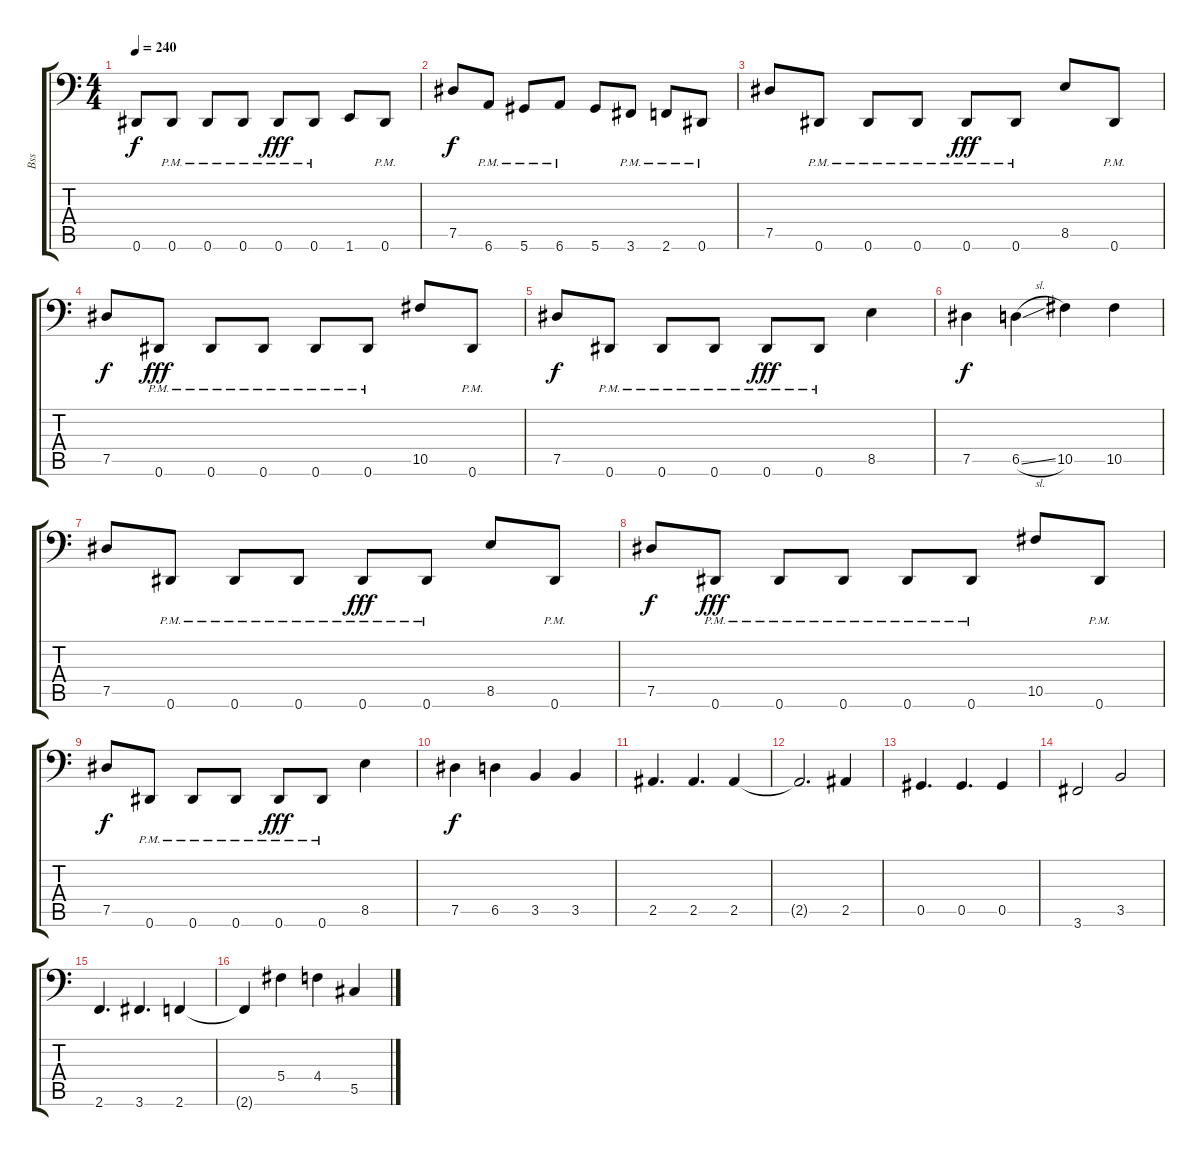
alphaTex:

\track ("Bss" "Bss") {instrument electricbasspick}
\staff {score tabs}
\tuning (Eb3 Bb2 Gb2 Db2 Ab1 Eb1) {hide}
\ts (4 4)
\tempo 240
\clef f4
\ks c
0.6.8{dy f} 0.6{pm}.8 0.6{pm}.8 0.6{pm}.8 0.6{pm}.8{dy fff} 0.6{pm}.8 1.6.8 0.6{pm}.8 |
7.5.8{dy f} 6.6{pm}.8 5.6{pm}.8 6.6{pm}.8 5.6.8 3.6{pm}.8 2.6{pm}.8 0.6{pm}.8 |
7.5.8 0.6{pm}.8 0.6{pm}.8 0.6{pm}.8 0.6{pm}.8{dy fff} 0.6{pm}.8 8.5.8 0.6{pm}.8 |
7.5.8{dy f} 0.6{pm}.8{dy fff} 0.6{pm}.8 0.6{pm}.8 0.6{pm}.8 0.6{pm}.8 10.5.8 0.6{pm}.8 |
7.5.8{dy f} 0.6{pm}.8 0.6{pm}.8 0.6{pm}.8 0.6{pm}.8{dy fff} 0.6{pm}.8 8.5.4 |
7.5.4{dy f} 6.5{sl}.4 10.5.4 10.5.4 |
7.5.8 0.6{pm}.8 0.6{pm}.8 0.6{pm}.8 0.6{pm}.8{dy fff} 0.6{pm}.8 8.5.8 0.6{pm}.8 |
7.5.8{dy f} 0.6{pm}.8{dy fff} 0.6{pm}.8 0.6{pm}.8 0.6{pm}.8 0.6{pm}.8 10.5.8 0.6{pm}.8 |
7.5.8{dy f} 0.6{pm}.8 0.6{pm}.8 0.6{pm}.8 0.6{pm}.8{dy fff} 0.6{pm}.8 8.5.4 |
7.5.4{dy f} 6.5.4 3.5.4 3.5.4 |
2.5.4{d} 2.5.4{d} 2.5.4 |
2.5{t}.2{d} 2.5.4 |
0.5.4{d} 0.5.4{d} 0.5.4 |
3.6.2 3.5.2 |
2.6.4{d} 3.6.4{d} 2.6.4 |
2.6{t}.4 5.4.4 4.4.4 5.5.4
